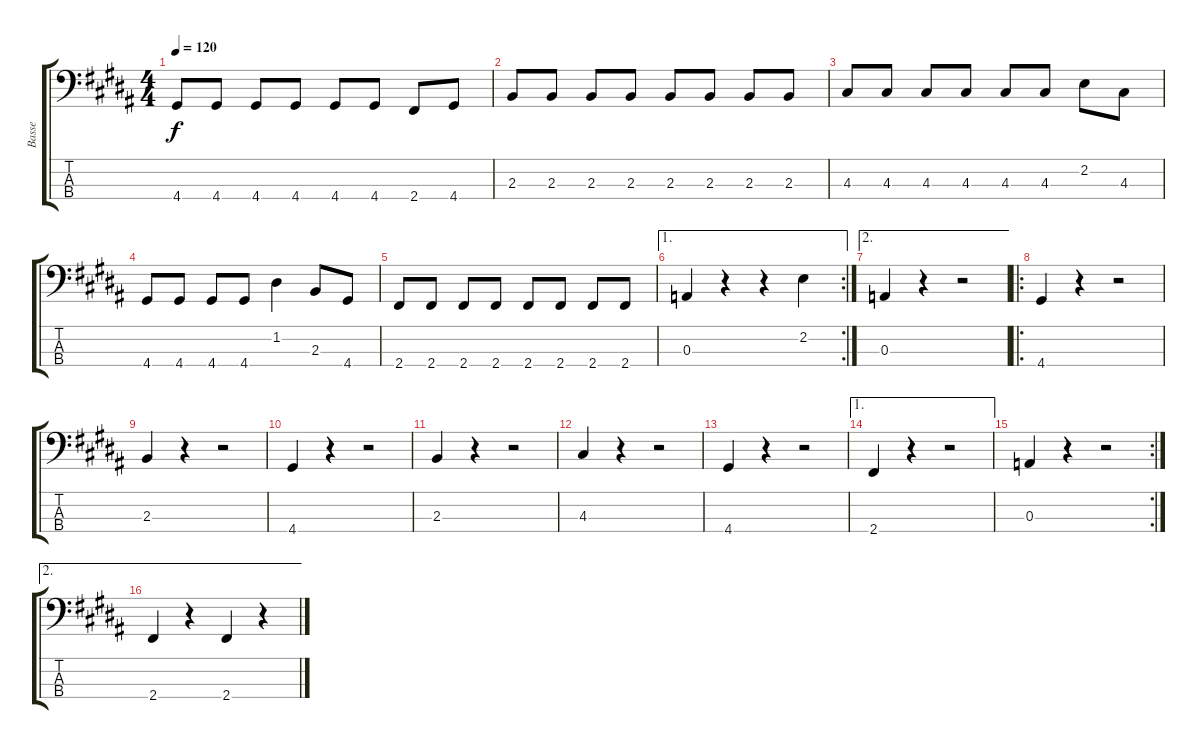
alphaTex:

\track ("Basse" "Basse") {instrument acousticbass}
\staff {score tabs}
\tuning (G2 D2 A1 E1) {hide}
\ts (4 4)
\tempo 120
\clef f4
\ks b
4.4.8{dy f} 4.4.8 4.4.8 4.4.8 4.4.8 4.4.8 2.4.8 4.4.8 |
2.3.8 2.3.8 2.3.8 2.3.8 2.3.8 2.3.8 2.3.8 2.3.8 |
4.3.8 4.3.8 4.3.8 4.3.8 4.3.8 4.3.8 2.2.8 4.3.8 |
4.4.8 4.4.8 4.4.8 4.4.8 1.2.4 2.3.8 4.4.8 |
2.4.8 2.4.8 2.4.8 2.4.8 2.4.8 2.4.8 2.4.8 2.4.8 |
\ae 1
\rc 2
0.3.4 r.4 r.4 2.2.4 |
\ae 2
0.3.4 r.4 r.2 |
\ro
4.4.4 r.4 r.2 |
2.3.4 r.4 r.2 |
4.4.4 r.4 r.2 |
2.3.4 r.4 r.2 |
4.3.4 r.4 r.2 |
4.4.4 r.4 r.2 |
\ae 1
2.4.4 r.4 r.2 |
\rc 2
0.3.4 r.4 r.2 |
\ae 2
2.4.4 r.4 2.4.4 r.4
